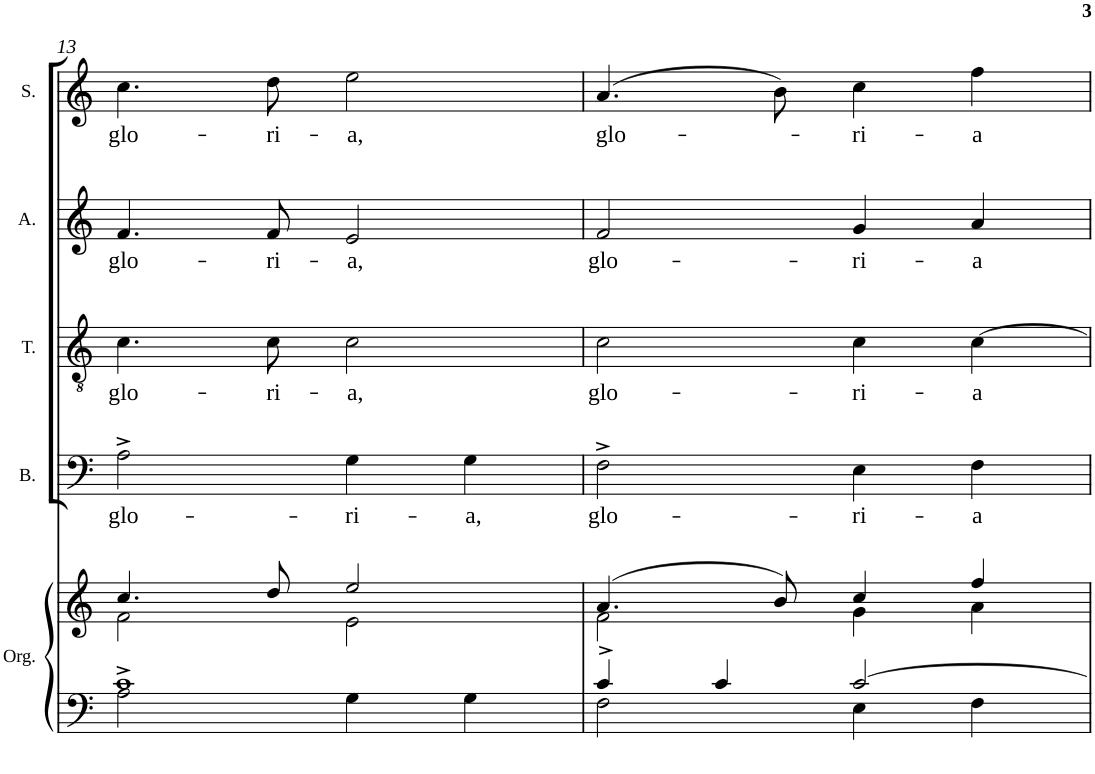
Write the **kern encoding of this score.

**kern	**kern	**kern	**text	**kern	**text	**kern	**text	**kern	**text
*part5	*part5	*part4	*part4	*part3	*part3	*part2	*part2	*part1	*part1
*staff6	*staff5	*staff4	*staff4	*staff3	*staff3	*staff2	*staff2	*staff1	*staff1
*I"Organ	*	*I"Bass	*	*I"Tenor	*	*I"Alto	*	*I"Sopran	*
*I'Org.	*	*I'B.	*	*I'T.	*	*I'A.	*	*I'S.	*
!!LO:PB:g=z
*clefF4	*clefG2	*clefF4	*	*clefGv2	*	*clefG2	*	*clefG2	*
*k[]	*k[]	*k[]	*	*k[]	*	*k[]	*	*k[]	*
*M4/4	*M4/4	*M4/4	*	*M4/4	*	*M4/4	*	*M4/4	*
*met(c)	*met(c)	*met(c)	*	*met(c)	*	*met(c)	*	*met(c)	*
=13	=13	=13	=13	=13	=13	=13	=13	=13	=13
*^	*^	*	*	*	*	*	*	*	*
!	!	!	!	!	!LO:LY:b	!	!LO:LY:b	!	!LO:LY:b	!	!LO:LY:b
1c^	2A\	4.cc/	2f\	2A^\	glo-	4.c\	glo-	4.f/	glo-	4.cc\	glo-
!	!	!	!	!	!	!	!LO:LY:b	!	!LO:LY:b	!	!LO:LY:b
.	.	8dd/	.	.	.	8c\	-ri-	8f/	-ri-	8dd\	-ri-
!	!	!	!	!	!LO:LY:b	!	!LO:LY:b	!	!LO:LY:b	!	!LO:LY:b
.	4G\	2ee/	2e\	4G\	-ri-	2c\	-a,	2e/	-a,	2ee\	-a,
!	!	!	!	!	!LO:LY:b	!	!	!	!	!	!
.	4G\	.	.	4G\	-a,	.	.	.	.	.	.
=14	=14	=14	=14	=14	=14	=14	=14	=14	=14	=14	=14
!	!	!	!	!	!LO:LY:b	!	!LO:LY:b	!	!LO:LY:b	!	!LO:LY:b
4c^/	2F\	(4.a/	2f\	2F^\	glo-	2c\	glo-	2f/	glo-	(4.a/	glo-
4c/	.	.	.	.	.	.	.	.	.	.	.
.	.	8b/)	.	.	.	.	.	.	.	8b\)	.
!	!	!	!	!	!LO:LY:b	!	!LO:LY:b	!	!LO:LY:b	!	!LO:LY:b
[>2c/	4E\	4cc/	4g\	4E\	-ri-	4c\	-ri-	4g/	-ri-	4cc\	-ri-
!	!	!	!	!	!LO:LY:b	!	!LO:LY:b	!	!LO:LY:b	!	!LO:LY:b
.	4F\	4ff/	4a\	4F\	-a	[4c\	-a	4a/	-a	4ff\	-a
*v	*v	*	*	*	*	*	*	*	*	*	*
*	*v	*v	*	*	*	*	*	*	*	*
=	=	=	=	=	=	=	=	=	=
*-	*-	*-	*-	*-	*-	*-	*-	*-	*-
